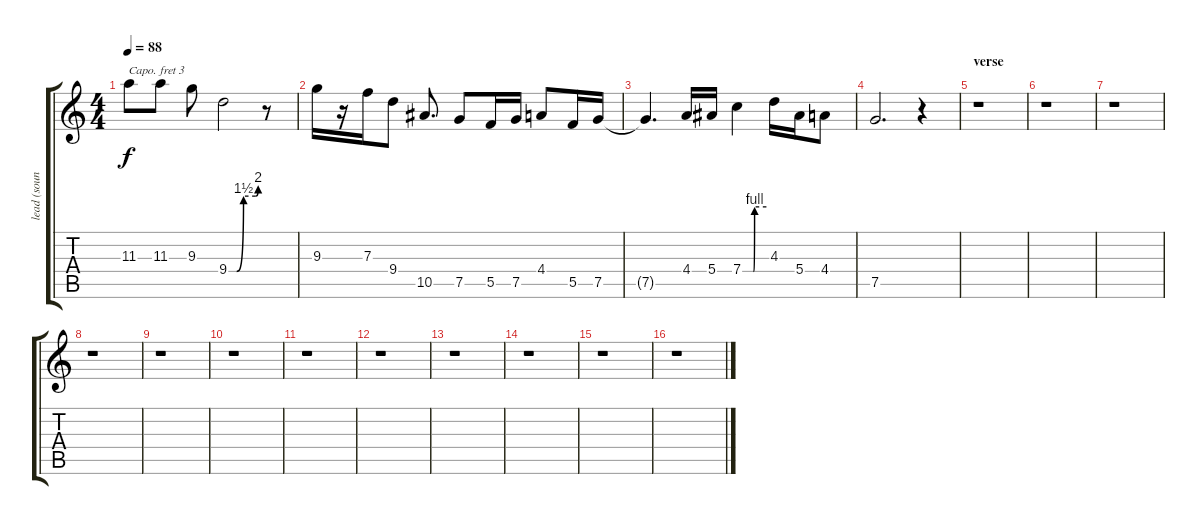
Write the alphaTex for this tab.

\track ("lead (sounding )" "lead (soun") {instrument distortionguitar}
\staff {score tabs}
\capo 3
\tuning (E4 B3 G3 D3 A2 E2) {hide}
\ts (4 4)
\tempo 88
\clef g2
\ks c
11.3{t}.8{dy f} 11.3.8 9.3.8 9.4{be (custom 0 0 16 0 30 6 55 6 60 8)}.2 r.8 |
9.3.16 r.16 7.3.16 9.4.8 10.5.8{d} 7.5.8 5.5.16 7.5.16 4.4.8 5.5.16 7.5.16 |
7.5{t}.4{d} 4.4.16 5.4.16 7.4{be (custom 0 0 27 0 30 4 60 4)}.4 4.3.16 5.4.16 4.4.8 |
7.5.2{d} r.4 |
\section ("" "verse")
r.1 |
r.1 |
r.1 |
r.1 |
r.1 |
r.1 |
r.1 |
r.1 |
r.1 |
r.1 |
r.1 |
r.1
